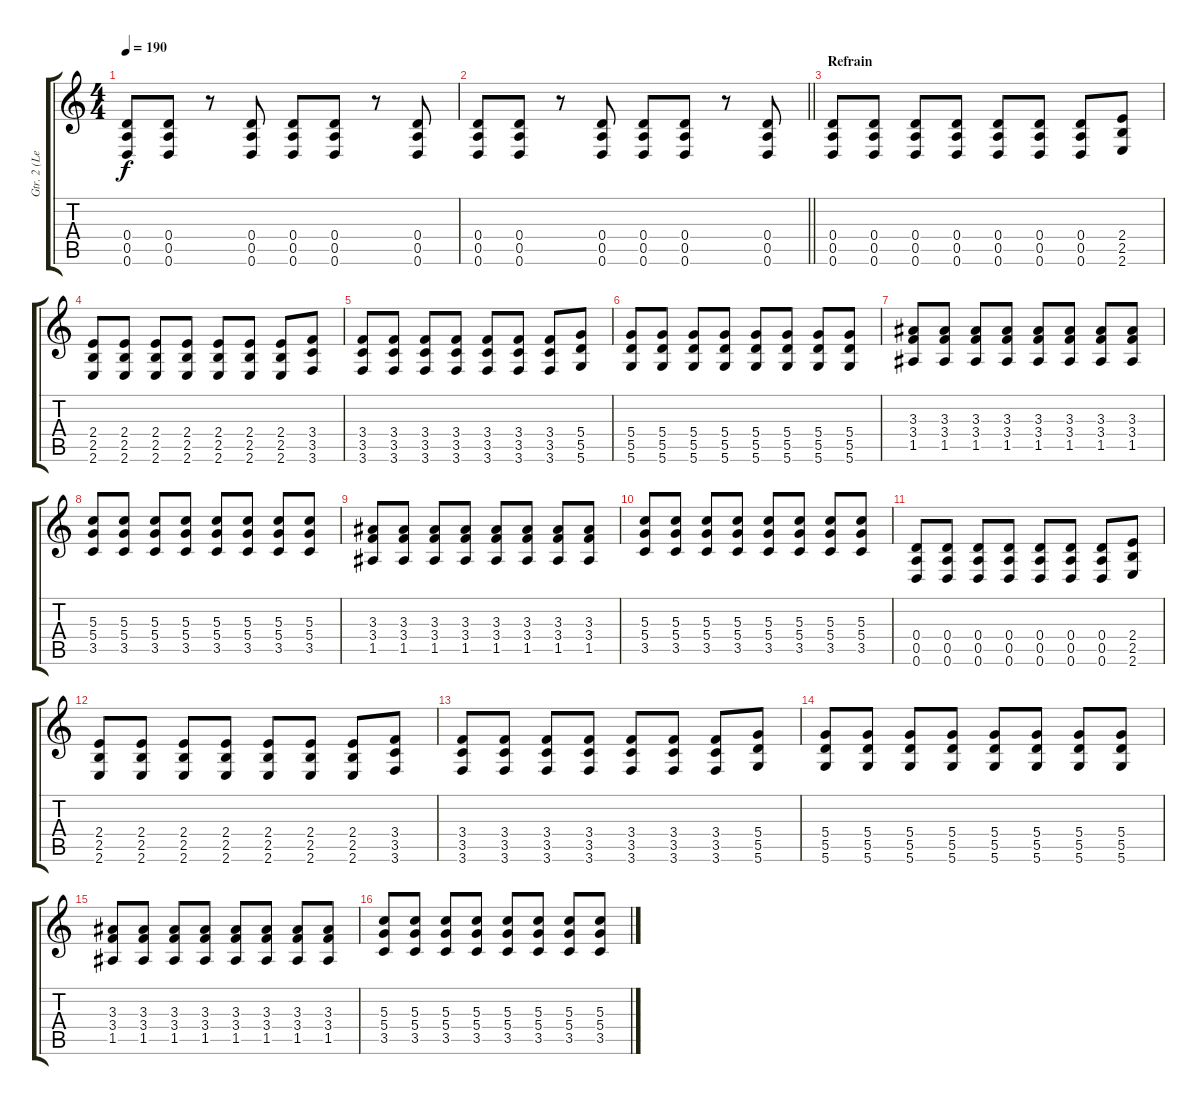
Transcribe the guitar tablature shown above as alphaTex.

\track ("Gtr. 2 (Lead)" "Gtr. 2 (Le") {instrument distortionguitar}
\staff {score tabs}
\tuning (E4 B3 G3 D3 A2 D2) {hide}
\ts (4 4)
\tempo 190
\clef g2
\ks c
(0.4 0.5 0.6).8{dy f} (0.4 0.5 0.6).8 r.8 (0.4 0.5 0.6).8 (0.4 0.5 0.6).8 (0.4 0.5 0.6).8 r.8 (0.4 0.5 0.6).8 |
\barLineRight lightlight
(0.4 0.5 0.6).8 (0.4 0.5 0.6).8 r.8 (0.4 0.5 0.6).8 (0.4 0.5 0.6).8 (0.4 0.5 0.6).8 r.8 (0.4 0.5 0.6).8 |
\section ("" "Refrain")
(0.4 0.5 0.6).8 (0.4 0.5 0.6).8 (0.4 0.5 0.6).8 (0.4 0.5 0.6).8 (0.4 0.5 0.6).8 (0.4 0.5 0.6).8 (0.4 0.5 0.6).8 (2.4 2.5 2.6).8 |
(2.4 2.5 2.6).8 (2.4 2.5 2.6).8 (2.4 2.5 2.6).8 (2.4 2.5 2.6).8 (2.4 2.5 2.6).8 (2.4 2.5 2.6).8 (2.4 2.5 2.6).8 (3.4 3.5 3.6).8 |
(3.4 3.5 3.6).8 (3.4 3.5 3.6).8 (3.4 3.5 3.6).8 (3.4 3.5 3.6).8 (3.4 3.5 3.6).8 (3.4 3.5 3.6).8 (3.4 3.5 3.6).8 (5.4 5.5 5.6).8 |
(5.4 5.5 5.6).8 (5.4 5.5 5.6).8 (5.4 5.5 5.6).8 (5.4 5.5 5.6).8 (5.4 5.5 5.6).8 (5.4 5.5 5.6).8 (5.4 5.5 5.6).8 (5.4 5.5 5.6).8 |
(3.3 3.4 1.5).8 (3.3 3.4 1.5).8 (3.3 3.4 1.5).8 (3.3 3.4 1.5).8 (3.3 3.4 1.5).8 (3.3 3.4 1.5).8 (3.3 3.4 1.5).8 (3.3 3.4 1.5).8 |
(5.3 5.4 3.5).8 (5.3 5.4 3.5).8 (5.3 5.4 3.5).8 (5.3 5.4 3.5).8 (5.3 5.4 3.5).8 (5.3 5.4 3.5).8 (5.3 5.4 3.5).8 (5.3 5.4 3.5).8 |
(3.3 3.4 1.5).8 (3.3 3.4 1.5).8 (3.3 3.4 1.5).8 (3.3 3.4 1.5).8 (3.3 3.4 1.5).8 (3.3 3.4 1.5).8 (3.3 3.4 1.5).8 (3.3 3.4 1.5).8 |
(5.3 5.4 3.5).8 (5.3 5.4 3.5).8 (5.3 5.4 3.5).8 (5.3 5.4 3.5).8 (5.3 5.4 3.5).8 (5.3 5.4 3.5).8 (5.3 5.4 3.5).8 (5.3 5.4 3.5).8 |
(0.4 0.5 0.6).8 (0.4 0.5 0.6).8 (0.4 0.5 0.6).8 (0.4 0.5 0.6).8 (0.4 0.5 0.6).8 (0.4 0.5 0.6).8 (0.4 0.5 0.6).8 (2.4 2.5 2.6).8 |
(2.4 2.5 2.6).8 (2.4 2.5 2.6).8 (2.4 2.5 2.6).8 (2.4 2.5 2.6).8 (2.4 2.5 2.6).8 (2.4 2.5 2.6).8 (2.4 2.5 2.6).8 (3.4 3.5 3.6).8 |
(3.4 3.5 3.6).8 (3.4 3.5 3.6).8 (3.4 3.5 3.6).8 (3.4 3.5 3.6).8 (3.4 3.5 3.6).8 (3.4 3.5 3.6).8 (3.4 3.5 3.6).8 (5.4 5.5 5.6).8 |
(5.4 5.5 5.6).8 (5.4 5.5 5.6).8 (5.4 5.5 5.6).8 (5.4 5.5 5.6).8 (5.4 5.5 5.6).8 (5.4 5.5 5.6).8 (5.4 5.5 5.6).8 (5.4 5.5 5.6).8 |
(3.3 3.4 1.5).8 (3.3 3.4 1.5).8 (3.3 3.4 1.5).8 (3.3 3.4 1.5).8 (3.3 3.4 1.5).8 (3.3 3.4 1.5).8 (3.3 3.4 1.5).8 (3.3 3.4 1.5).8 |
(5.3 5.4 3.5).8 (5.3 5.4 3.5).8 (5.3 5.4 3.5).8 (5.3 5.4 3.5).8 (5.3 5.4 3.5).8 (5.3 5.4 3.5).8 (5.3 5.4 3.5).8 (5.3 5.4 3.5).8
